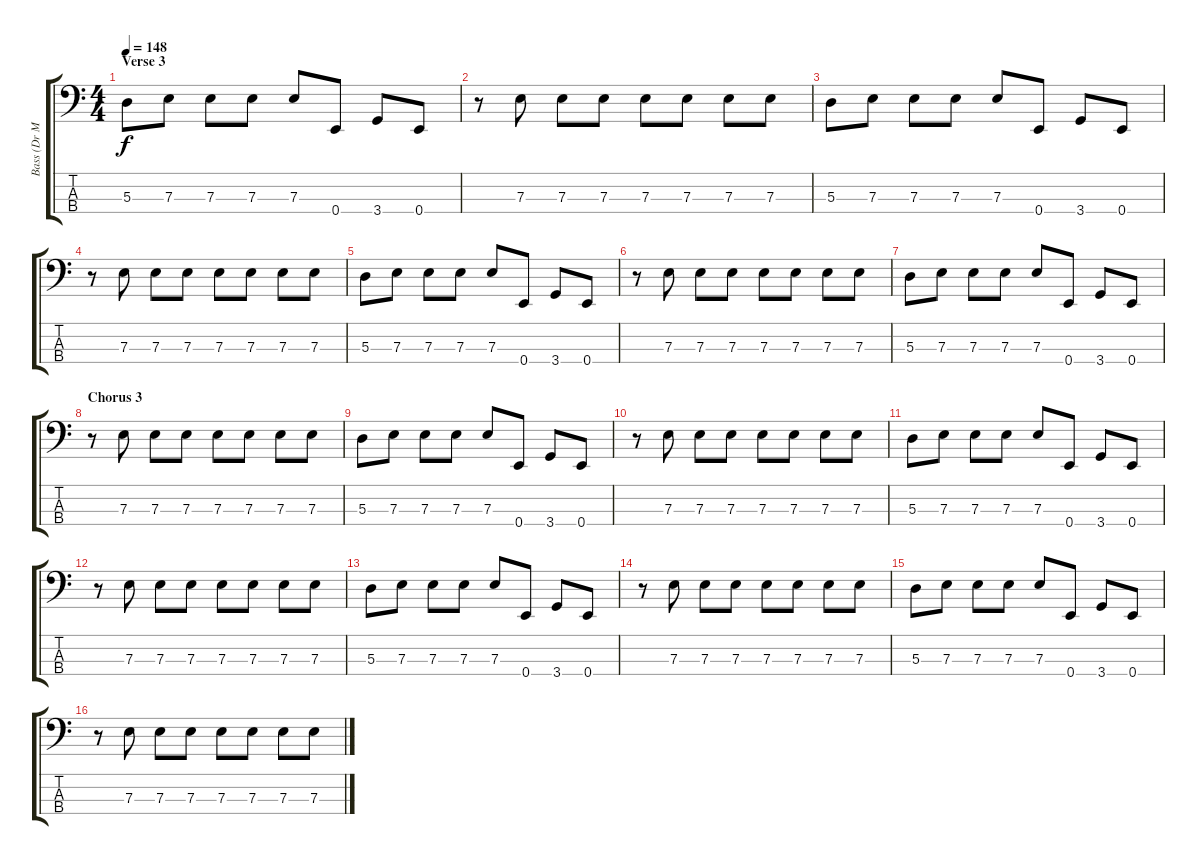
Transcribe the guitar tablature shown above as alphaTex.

\track ("Bass (Dr Matt Destruction)" "Bass (Dr M") {instrument electricbasspick}
\staff {score tabs}
\tuning (G2 D2 A1 E1) {hide}
\ts (4 4)
\section ("" "Verse 3")
\tempo 148
\clef f4
\ks c
5.3.8{dy f} 7.3.8 7.3.8 7.3.8 7.3.8 0.4.8 3.4.8 0.4.8 |
r.8 7.3.8 7.3.8 7.3.8 7.3.8 7.3.8 7.3.8 7.3.8 |
5.3.8 7.3.8 7.3.8 7.3.8 7.3.8 0.4.8 3.4.8 0.4.8 |
r.8 7.3.8 7.3.8 7.3.8 7.3.8 7.3.8 7.3.8 7.3.8 |
5.3.8 7.3.8 7.3.8 7.3.8 7.3.8 0.4.8 3.4.8 0.4.8 |
r.8 7.3.8 7.3.8 7.3.8 7.3.8 7.3.8 7.3.8 7.3.8 |
5.3.8 7.3.8 7.3.8 7.3.8 7.3.8 0.4.8 3.4.8 0.4.8 |
\section ("" "Chorus 3")
r.8 7.3.8 7.3.8 7.3.8 7.3.8 7.3.8 7.3.8 7.3.8 |
5.3.8 7.3.8 7.3.8 7.3.8 7.3.8 0.4.8 3.4.8 0.4.8 |
r.8 7.3.8 7.3.8 7.3.8 7.3.8 7.3.8 7.3.8 7.3.8 |
5.3.8 7.3.8 7.3.8 7.3.8 7.3.8 0.4.8 3.4.8 0.4.8 |
r.8 7.3.8 7.3.8 7.3.8 7.3.8 7.3.8 7.3.8 7.3.8 |
5.3.8 7.3.8 7.3.8 7.3.8 7.3.8 0.4.8 3.4.8 0.4.8 |
r.8 7.3.8 7.3.8 7.3.8 7.3.8 7.3.8 7.3.8 7.3.8 |
5.3.8 7.3.8 7.3.8 7.3.8 7.3.8 0.4.8 3.4.8 0.4.8 |
r.8 7.3.8 7.3.8 7.3.8 7.3.8 7.3.8 7.3.8 7.3.8
